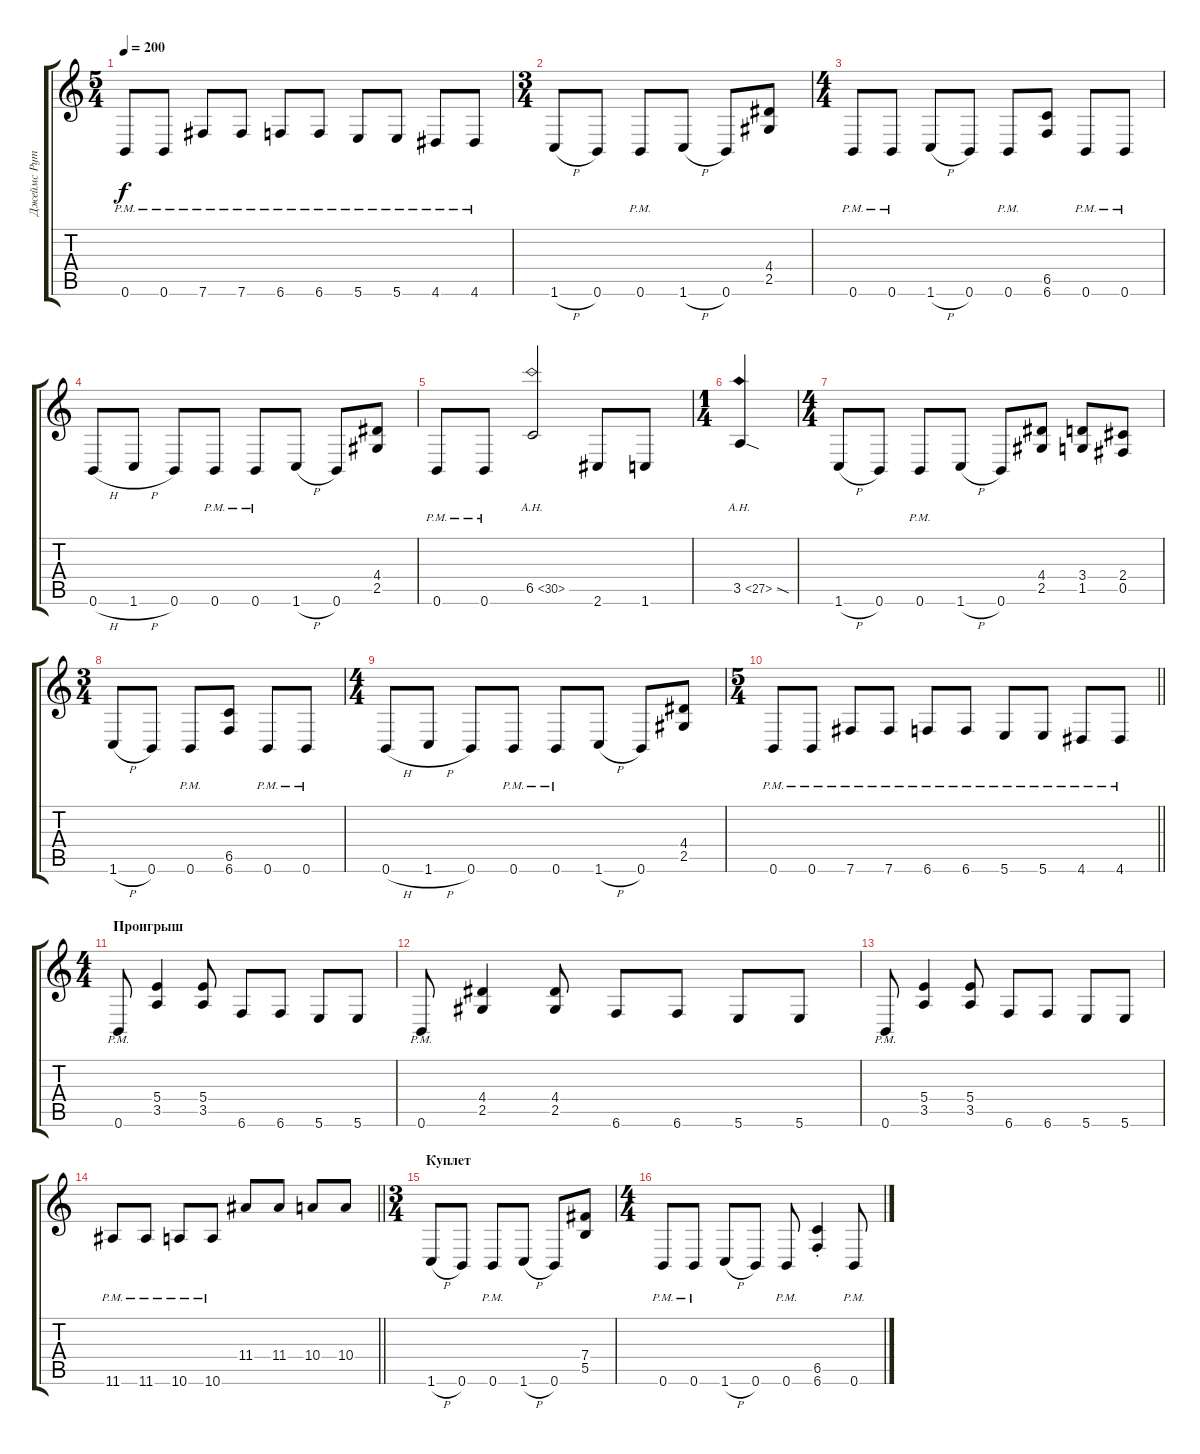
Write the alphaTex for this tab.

\track ("Джеймс Рут" "Джеймс Рут") {instrument distortionguitar}
\staff {score tabs}
\tuning (Db4 Ab3 E3 B2 Gb2 B1) {hide}
\ts (5 4)
\tempo 200
\clef g2
\ks c
0.6{pm}.8{dy f} 0.6{pm}.8 7.6{pm}.8 7.6{pm}.8 6.6{pm}.8 6.6{pm}.8 5.6{pm}.8 5.6{pm}.8 4.6{pm}.8 4.6{pm}.8 |
\ts (3 4)
1.6{h}.8 0.6.8 0.6{pm}.8 1.6{h}.8 0.6.8 (4.4 2.5).8 |
\ts (4 4)
0.6{pm}.8 0.6{pm}.8 1.6{h}.8 0.6.8 0.6{pm}.8 (6.5 6.6).8 0.6{pm}.8 0.6{pm}.8 |
0.6{h}.8 1.6{h}.8 0.6.8 0.6{pm}.8 0.6{pm}.8 1.6{h}.8 0.6.8 (4.4 2.5).8 |
0.6{pm}.8 0.6{pm}.8 6.5{ah 24}.2 2.6.8 1.6.8 |
\ts (1 4)
3.5{ah 24 sod}.4 |
\ts (4 4)
1.6{h}.8 0.6.8 0.6{pm}.8 1.6{h}.8 0.6.8 (4.4 2.5).8 (3.4 1.5).8 (2.4 0.5).8 |
\ts (3 4)
1.6{h}.8 0.6.8 0.6{pm}.8 (6.5 6.6).8 0.6{pm}.8 0.6{pm}.8 |
\ts (4 4)
0.6{h}.8 1.6{h}.8 0.6.8 0.6{pm}.8 0.6{pm}.8 1.6{h}.8 0.6.8 (4.4 2.5).8 |
\ts (5 4)
\barLineRight lightlight
0.6{pm}.8 0.6{pm}.8 7.6{pm}.8 7.6{pm}.8 6.6{pm}.8 6.6{pm}.8 5.6{pm}.8 5.6{pm}.8 4.6{pm}.8 4.6{pm}.8 |
\ts (4 4)
\section ("" "Проигрыш")
0.6{pm}.8 (5.4 3.5).4 (5.4 3.5).8 6.6.8 6.6.8 5.6.8 5.6.8 |
0.6{pm}.8 (4.4 2.5).4 (4.4 2.5).8 6.6.8 6.6.8 5.6.8 5.6.8 |
0.6{pm}.8 (5.4 3.5).4 (5.4 3.5).8 6.6.8 6.6.8 5.6.8 5.6.8 |
\barLineRight lightlight
11.6{pm}.8 11.6{pm}.8 10.6{pm}.8 10.6{pm}.8 11.4.8 11.4.8 10.4.8 10.4.8 |
\ts (3 4)
\section ("" "Куплет")
1.6{h}.8 0.6.8 0.6{pm}.8 1.6{h}.8 0.6.8 (7.4 5.5).8 |
\ts (4 4)
0.6{pm}.8 0.6{pm}.8 1.6{h}.8 0.6.8 0.6{pm}.8 (6.5{st} 6.6{st}).4 0.6{pm}.8
